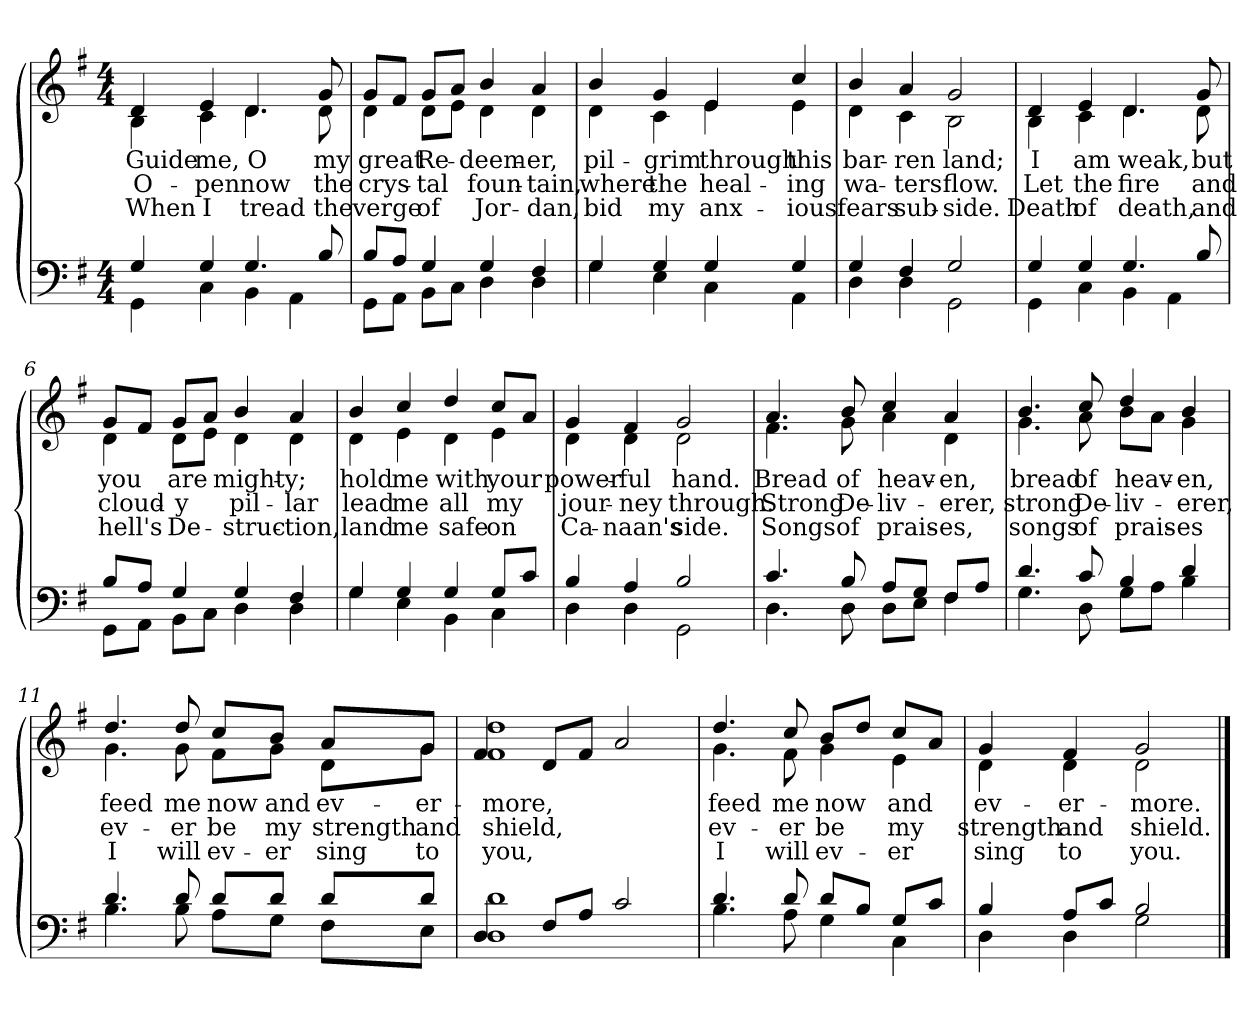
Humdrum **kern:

**kern	**kern	**text	**text	**text
*part2	*part1	*part1	*part1	*part1
*staff2	*staff1	*staff1	*staff1	*staff1
*clefF4	*clefG2	*	*	*
*k[f#]	*k[f#]	*	*	*
*M4/4	*M4/4	*	*	*
=1	=1	=1	=1	=1
*^	*	*	*	*
!	!	!LO:TX:b:i:t=Verse	!	!	!
!	!	!	!LO:LY:b	!LO:LY:b	!LO:LY:b
*	*	*^	*	*	*
4G/	4GG\	4d/	4B\	Guide	O-	When
!	!	!	!	!LO:LY:b	!LO:LY:b	!LO:LY:b
4G/	4C\	4e/	4c\	me,	-pen	I
!	!	!	!	!LO:LY:b	!LO:LY:b	!LO:LY:b
4.G/	4BB\	4.d/	4.d\	O	now	tread
.	4AA\	.	.	.	.	.
!	!	!	!	!LO:LY:b	!LO:LY:b	!LO:LY:b
8B/	.	8g/	8d\	my	the	the
=2	=2	=2	=2	=2	=2	=2
!	!	!	!	!LO:LY:b	!LO:LY:b	!LO:LY:b
8B/L	8GG\L	8g/L	4d\	great	crys-	verge
8A/J	8AA\J	8f#/J	.	.	.	.
!	!	!	!	!LO:LY:b	!LO:LY:b	!LO:LY:b
4G/	8BB\L	8g/L	8d\L	Re-	-tal	of
.	8C\J	8a/J	8e\J	.	.	.
!	!	!	!	!LO:LY:b	!LO:LY:b	!LO:LY:b
4G/	4D\	4b/	4d\	-deem-	foun-	Jor-
!	!	!	!	!LO:LY:b	!LO:LY:b	!LO:LY:b
4F#/	4D\	4a/	4d\	-er,	-tain,	-dan,
!!LO:LB:g=z	!!
=3	=3	=3	=3	=3	=3	=3
!	!	!	!	!LO:LY:b	!LO:LY:b	!LO:LY:b
4G/	4G\	4b/	4d\	pil-	where	bid
!	!	!	!	!LO:LY:b	!LO:LY:b	!LO:LY:b
4G/	4E\	4g/	4c\	-grim	the	my
!	!	!	!	!LO:LY:b	!LO:LY:b	!LO:LY:b
4G/	4C\	4e/	4e\	through	heal-	anx-
!	!	!	!	!LO:LY:b	!LO:LY:b	!LO:LY:b
4G/	4AA\	4cc/	4e\	this	-ing	-ious
=4	=4	=4	=4	=4	=4	=4
!	!	!	!	!LO:LY:b	!LO:LY:b	!LO:LY:b
4G/	4D\	4b/	4d\	bar-	wa-	fears
!	!	!	!	!LO:LY:b	!LO:LY:b	!LO:LY:b
4F#/	4D\	4a/	4c\	-ren	-ters	sub-
!	!	!	!	!LO:LY:b	!LO:LY:b	!LO:LY:b
2G/	2GG\	2g/	2B\	land;	flow.	-side.
!!LO:LB:g=z	!!
=5	=5	=5	=5	=5	=5	=5
!	!	!	!	!LO:LY:b	!LO:LY:b	!LO:LY:b
4G/	4GG\	4d/	4B\	I	Let	Death
!	!	!	!	!LO:LY:b	!LO:LY:b	!LO:LY:b
4G/	4C\	4e/	4c\	am	the	of
!	!	!	!	!LO:LY:b	!LO:LY:b	!LO:LY:b
4.G/	4BB\	4.d/	4.d\	weak,	fire	death,
.	4AA\	.	.	.	.	.
!	!	!	!	!LO:LY:b	!LO:LY:b	!LO:LY:b
8B/	.	8g/	8d\	but	and	and
=6	=6	=6	=6	=6	=6	=6
!	!	!	!	!LO:LY:b	!LO:LY:b	!LO:LY:b
8B/L	8GG\L	8g/L	4d\	you	cloud-	hell's
8A/J	8AA\J	8f#/J	.	.	.	.
!	!	!	!	!LO:LY:b	!LO:LY:b	!LO:LY:b
4G/	8BB\L	8g/L	8d\L	are	-y	De-
.	8C\J	8a/J	8e\J	.	.	.
!	!	!	!	!LO:LY:b	!LO:LY:b	!LO:LY:b
4G/	4D\	4b/	4d\	might-	pil-	-struc-
!	!	!	!	!LO:LY:b	!LO:LY:b	!LO:LY:b
4F#/	4D\	4a/	4d\	-y;	-lar	-tion,
!!LO:LB:g=z	!!
=7	=7	=7	=7	=7	=7	=7
!	!	!	!	!LO:LY:b	!LO:LY:b	!LO:LY:b
4G/	4G\	4b/	4d\	hold	lead	land
!	!	!	!	!LO:LY:b	!LO:LY:b	!LO:LY:b
4G/	4E\	4cc/	4e\	me	me	me
!	!	!	!	!LO:LY:b	!LO:LY:b	!LO:LY:b
4G/	4BB\	4dd/	4d\	with	all	safe
!	!	!	!	!LO:LY:b	!LO:LY:b	!LO:LY:b
8G/L	4C\	8cc/L	4e\	your	my	on
8c/J	.	8a/J	.	.	.	.
=8	=8	=8	=8	=8	=8	=8
!	!	!	!	!LO:LY:b	!LO:LY:b	!LO:LY:b
4B/	4D\	4g/	4d\	power-	jour-	Ca-
!	!	!	!	!LO:LY:b	!LO:LY:b	!LO:LY:b
4A/	4D\	4f#/	4d\	-ful	-ney	-naan's
!	!	!	!	!LO:LY:b	!LO:LY:b	!LO:LY:b
2B/	2GG\	2g/	2d\	hand.	through.	side.
!!LO:LB:g=z	!!
=9	=9	=9	=9	=9	=9	=9
!	!	!	!	!LO:LY:b	!LO:LY:b	!LO:LY:b
4.c/	4.D\	4.a/	4.f#\	Bread	Strong	Songs
!	!	!	!	!LO:LY:b	!LO:LY:b	!LO:LY:b
8B/	8D\	8b/	8g\	of	De-	of
!	!	!	!	!LO:LY:b	!LO:LY:b	!LO:LY:b
8A/L	8D\L	4cc/	4a\	heav-	-liv-	prais-
8G/J	8E\J	.	.	.	.	.
!	!	!	!	!LO:LY:b	!LO:LY:b	!LO:LY:b
8F#/L	4F#\	4a/	4d\	-en,	-erer,	-es,
8A/J	.	.	.	.	.	.
=10	=10	=10	=10	=10	=10	=10
!	!	!	!	!LO:LY:b	!LO:LY:b	!LO:LY:b
4.d/	4.G\	4.b/	4.g\	bread	strong	songs
!	!	!	!	!LO:LY:b	!LO:LY:b	!LO:LY:b
8c/	8D\	8cc/	8a\	of	De-	of
!	!	!	!	!LO:LY:b	!LO:LY:b	!LO:LY:b
4B/	8G\L	4dd/	8b\L	heav-	-liv-	prais-
.	8A\J	.	8a\J	.	.	.
!	!	!	!	!LO:LY:b	!LO:LY:b	!LO:LY:b
4d/	4B\	4b/	4g\	-en,	-erer,	-es
!!LO:LB:g=z	!!
=11	=11	=11	=11	=11	=11	=11
!	!	!	!	!LO:LY:b	!LO:LY:b	!LO:LY:b
4.d/	4.B\	4.dd/	4.g\	feed	ev-	I
!	!	!	!	!LO:LY:b	!LO:LY:b	!LO:LY:b
8d/	8B\	8dd/	8g\	me	-er	will
!	!	!	!	!LO:LY:b	!LO:LY:b	!LO:LY:b
8d/L	8A\L	8cc/L	8f#\L	now	be	ev-
!	!	!	!	!LO:LY:b	!LO:LY:b	!LO:LY:b
8d/J	8G\J	8b/J	8g\J	and	my	-er
!	!	!	!	!LO:LY:b	!LO:LY:b	!LO:LY:b
8d/L	8F#\L	8a/L	8d\L	ev-	strength	sing
!	!	!	!	!LO:LY:b	!LO:LY:b	!LO:LY:b
8d/J	8E\J	8g/J	8g\J	-er-	and	to
=12	=12	=12	=12	=12	=12	=12
*	*^	*	*	*	*	*
!	!	!	!	!	!LO:LY:b	!LO:LY:b	!LO:LY:b
*	*	*	*	*^	*	*	*
1d	1D	4D!/	1dd	1f#	4f#!/	-more,	shield,	you,
.	.	8F#!/L	.	.	8d!/L	.	.	.
.	.	8A!/J	.	.	8f#!/J	.	.	.
.	.	2c!/	.	.	2a!/	.	.	.
!!LO:LB:g=z
=13	=13	=13	=13	=13	=13	=13	=13	=13
!	!	!	!	!	!	!LO:LY:b	!LO:LY:b	!LO:LY:b
*	*v	*v	*	*	*	*	*	*
*	*	*	*v	*v	*	*	*
4.d/	4.B\	4.dd/	4.g\	feed	ev-	I
!	!	!	!	!LO:LY:b	!LO:LY:b	!LO:LY:b
8d/	8A\	8cc/	8f#\	me	-er	will
!	!	!	!	!LO:LY:b	!LO:LY:b	!LO:LY:b
8d/L	4G\	8b/L	4g\	now	be	ev-
8B/J	.	8dd/J	.	.	.	.
!	!	!	!	!LO:LY:b	!LO:LY:b	!LO:LY:b
8G/L	4C\	8cc/L	4e\	and	my	-er
8c/J	.	8a/J	.	.	.	.
=14	=14	=14	=14	=14	=14	=14
!	!	!	!	!LO:LY:b	!LO:LY:b	!LO:LY:b
4B/	4D\	4g/	4d\	ev-	strength	sing
!	!	!	!	!LO:LY:b	!LO:LY:b	!LO:LY:b
8A/L	4D\	4f#/	4d\	-er-	and	to
8c/J	.	.	.	.	.	.
!	!	!	!	!LO:LY:b	!LO:LY:b	!LO:LY:b
2B/	2G\	2g/	2d\	-more.	shield.	you.
*v	*v	*	*	*	*	*
*	*v	*v	*	*	*
==	==	==	==	==
*-	*-	*-	*-	*-
